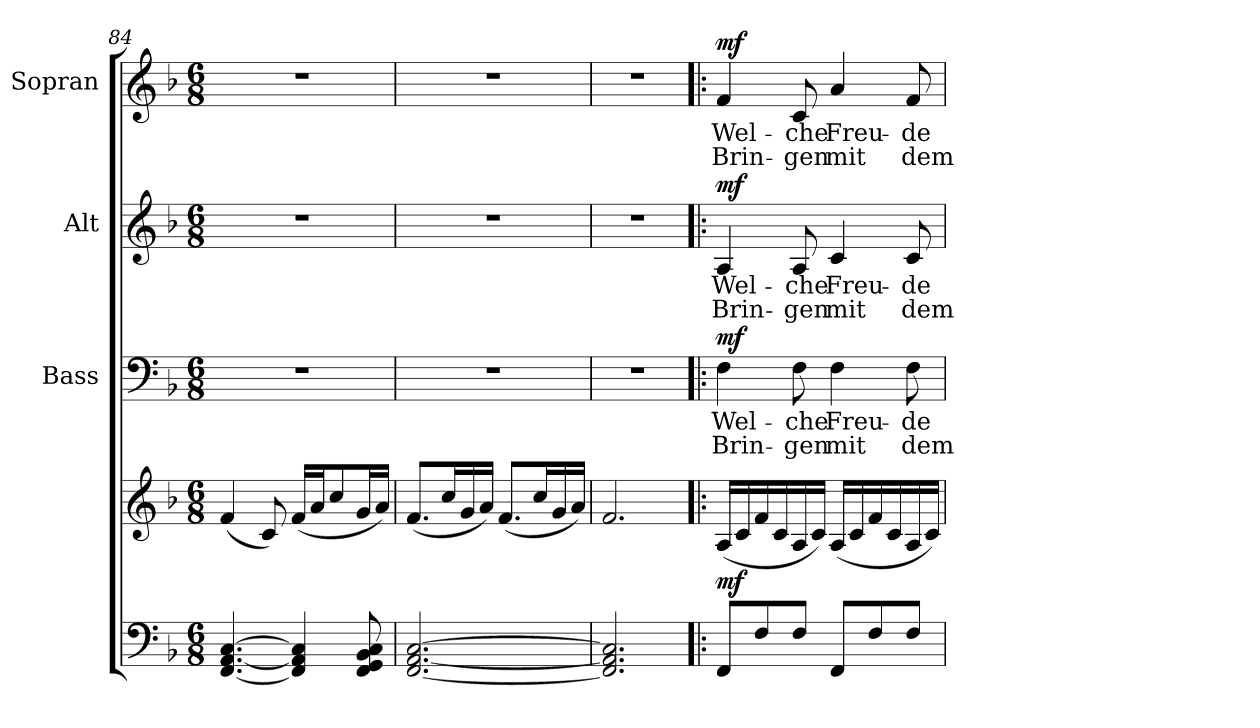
**kern	**kern	**dynam	**kern	**text	**text	**dynam	**kern	**text	**text	**dynam	**kern	**text	**text	**dynam
*part4	*part4	*part4	*part3	*part3	*part3	*part3	*part2	*part2	*part2	*part2	*part1	*part1	*part1	*part1
*staff5	*staff4	*staff4/5	*staff3	*staff3	*staff3	*staff3	*staff2	*staff2	*staff2	*staff2	*staff1	*staff1	*staff1	*staff1
*	*	*	*I"Bass	*	*	*	*I"Alt	*	*	*	*I"Sopran	*	*	*
*clefF4	*clefG2	*	*clefF4	*	*	*	*clefG2	*	*	*	*clefG2	*	*	*
*k[b-]	*k[b-]	*	*k[b-]	*	*	*	*k[b-]	*	*	*	*k[b-]	*	*	*
*F:	*F:	*	*F:	*	*	*	*F:	*	*	*	*F:	*	*	*
*M6/8	*M6/8	*	*M6/8	*	*	*	*M6/8	*	*	*	*M6/8	*	*	*
=84	=84	=84	=84	=84	=84	=84	=84	=84	=84	=84	=84	=84	=84	=84
[4.FF/ [4.AA/ [4.C/	(<4f/	.	2.r	.	.	.	2.r	.	.	.	2.r	.	.	.
.	8c/)	.	.	.	.	.	.	.	.	.	.	.	.	.
4FF/] 4AA/] 4C/]	(<16f/LL	.	.	.	.	.	.	.	.	.	.	.	.	.
.	16a/J	.	.	.	.	.	.	.	.	.	.	.	.	.
.	8cc/	.	.	.	.	.	.	.	.	.	.	.	.	.
8FF/ 8GG/ 8BB-/ 8C/	16g/L	.	.	.	.	.	.	.	.	.	.	.	.	.
.	16a/JJ)	.	.	.	.	.	.	.	.	.	.	.	.	.
=85	=85	=85	=85	=85	=85	=85	=85	=85	=85	=85	=85	=85	=85	=85
[2.FF/ [2.AA/ [2.C/	(<8.f/L	.	2.r	.	.	.	2.r	.	.	.	2.r	.	.	.
.	16cc/L	.	.	.	.	.	.	.	.	.	.	.	.	.
.	16g/	.	.	.	.	.	.	.	.	.	.	.	.	.
.	16a/JJ)	.	.	.	.	.	.	.	.	.	.	.	.	.
.	(<8.f/L	.	.	.	.	.	.	.	.	.	.	.	.	.
.	16cc/L	.	.	.	.	.	.	.	.	.	.	.	.	.
.	16g/	.	.	.	.	.	.	.	.	.	.	.	.	.
.	16a/JJ)	.	.	.	.	.	.	.	.	.	.	.	.	.
=86	=86	=86	=86	=86	=86	=86	=86	=86	=86	=86	=86	=86	=86	=86
2.FF/] 2.AA/] 2.C/]	2.f/	.	2.r	.	.	.	2.r	.	.	.	2.r	.	.	.
!!LO:LB:g=z
=87!|:	=87!|:	=87!|:	=87!|:	=87!|:	=87!|:	=87!|:	=87!|:	=87!|:	=87!|:	=87!|:	=87!|:	=87!|:	=87!|:	=87!|:
!	!	!LO:DY:b	!	!LO:LY:b	!LO:LY:b	!LO:DY:a	!	!LO:LY:b	!LO:LY:b	!LO:DY:a	!	!LO:LY:b	!LO:LY:b	!LO:DY:a
8FF/L	(<16A/LL	mf	4F\	Wel-	Brin-	mf	4A/	Wel-	Brin-	mf	4f/	Wel-	Brin-	mf
.	16c/	.	.	.	.	.	.	.	.	.	.	.	.	.
8F/	16f/	.	.	.	.	.	.	.	.	.	.	.	.	.
.	16c/	.	.	.	.	.	.	.	.	.	.	.	.	.
!	!	!	!	!LO:LY:b	!LO:LY:b	!	!	!LO:LY:b	!LO:LY:b	!	!	!LO:LY:b	!LO:LY:b	!
8F/J	16A/	.	8F\	-che	-gen	.	8A/	-che	-gen	.	8c/	-che	-gen	.
.	16c/JJ)	.	.	.	.	.	.	.	.	.	.	.	.	.
!	!	!	!	!LO:LY:b	!LO:LY:b	!	!	!LO:LY:b	!LO:LY:b	!	!	!LO:LY:b	!LO:LY:b	!
8FF/L	(<16A/LL	.	4F\	Freu-	mit	.	4c/	Freu-	mit	.	4a/	Freu-	mit	.
.	16c/	.	.	.	.	.	.	.	.	.	.	.	.	.
8F/	16f/	.	.	.	.	.	.	.	.	.	.	.	.	.
.	16c/	.	.	.	.	.	.	.	.	.	.	.	.	.
!	!	!	!	!LO:LY:b	!LO:LY:b	!	!	!LO:LY:b	!LO:LY:b	!	!	!LO:LY:b	!LO:LY:b	!
8F/J	16A/	.	8F\	-de	dem	.	8c/	-de	dem	.	8f/	-de	dem	.
.	16c/JJ)	.	.	.	.	.	.	.	.	.	.	.	.	.
=	=	=	=	=	=	=	=	=	=	=	=	=	=	=
*-	*-	*-	*-	*-	*-	*-	*-	*-	*-	*-	*-	*-	*-	*-
